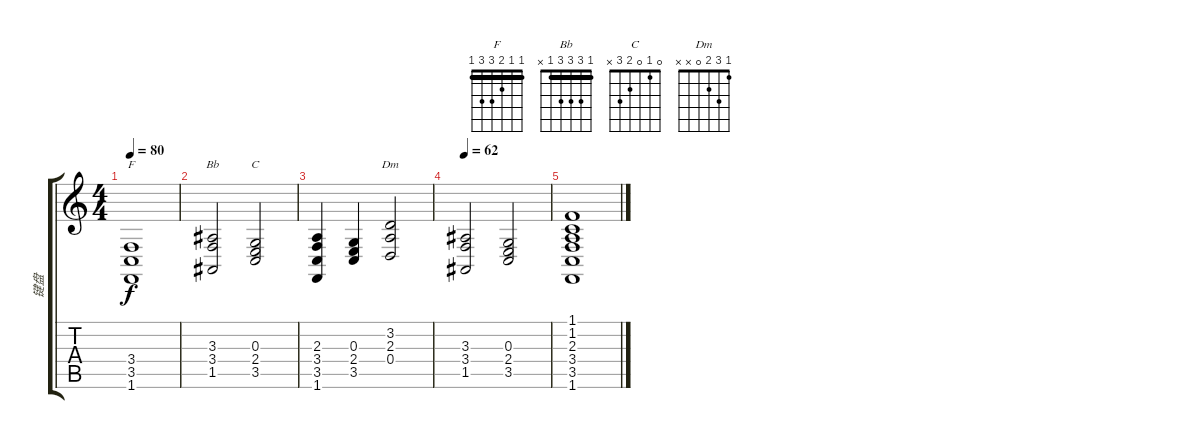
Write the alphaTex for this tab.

\track ("键盘" "键盘") {instrument stringensemble1}
\staff {score tabs}
\tuning (E4 B3 G3 D3 A2 E2) {hide}
\chord ("F" 1 1 2 3 3 1) {barre 1}
\chord ("Bb" 1 3 3 3 1 x) {barre 1}
\chord ("C" 0 1 0 2 3 x)
\chord ("Dm" 1 3 2 0 x x)
\ts (4 4)
\tempo 80
\clef g2
\ks c
(3.4 3.5 1.6).1{ch "F" dy f} |
(3.3 3.4 1.5).2{ch "Bb"} (0.3 2.4 3.5).2{ch "C"} |
(2.3 3.4 3.5 1.6).4 (0.3 2.4 3.5).4 (3.2 2.3 0.4).2{ch "Dm"} |
\tempo 62
(3.3 3.4 1.5).2 (0.3 2.4 3.5).2 |
(1.1 1.2 2.3 3.4 3.5 1.6).1
